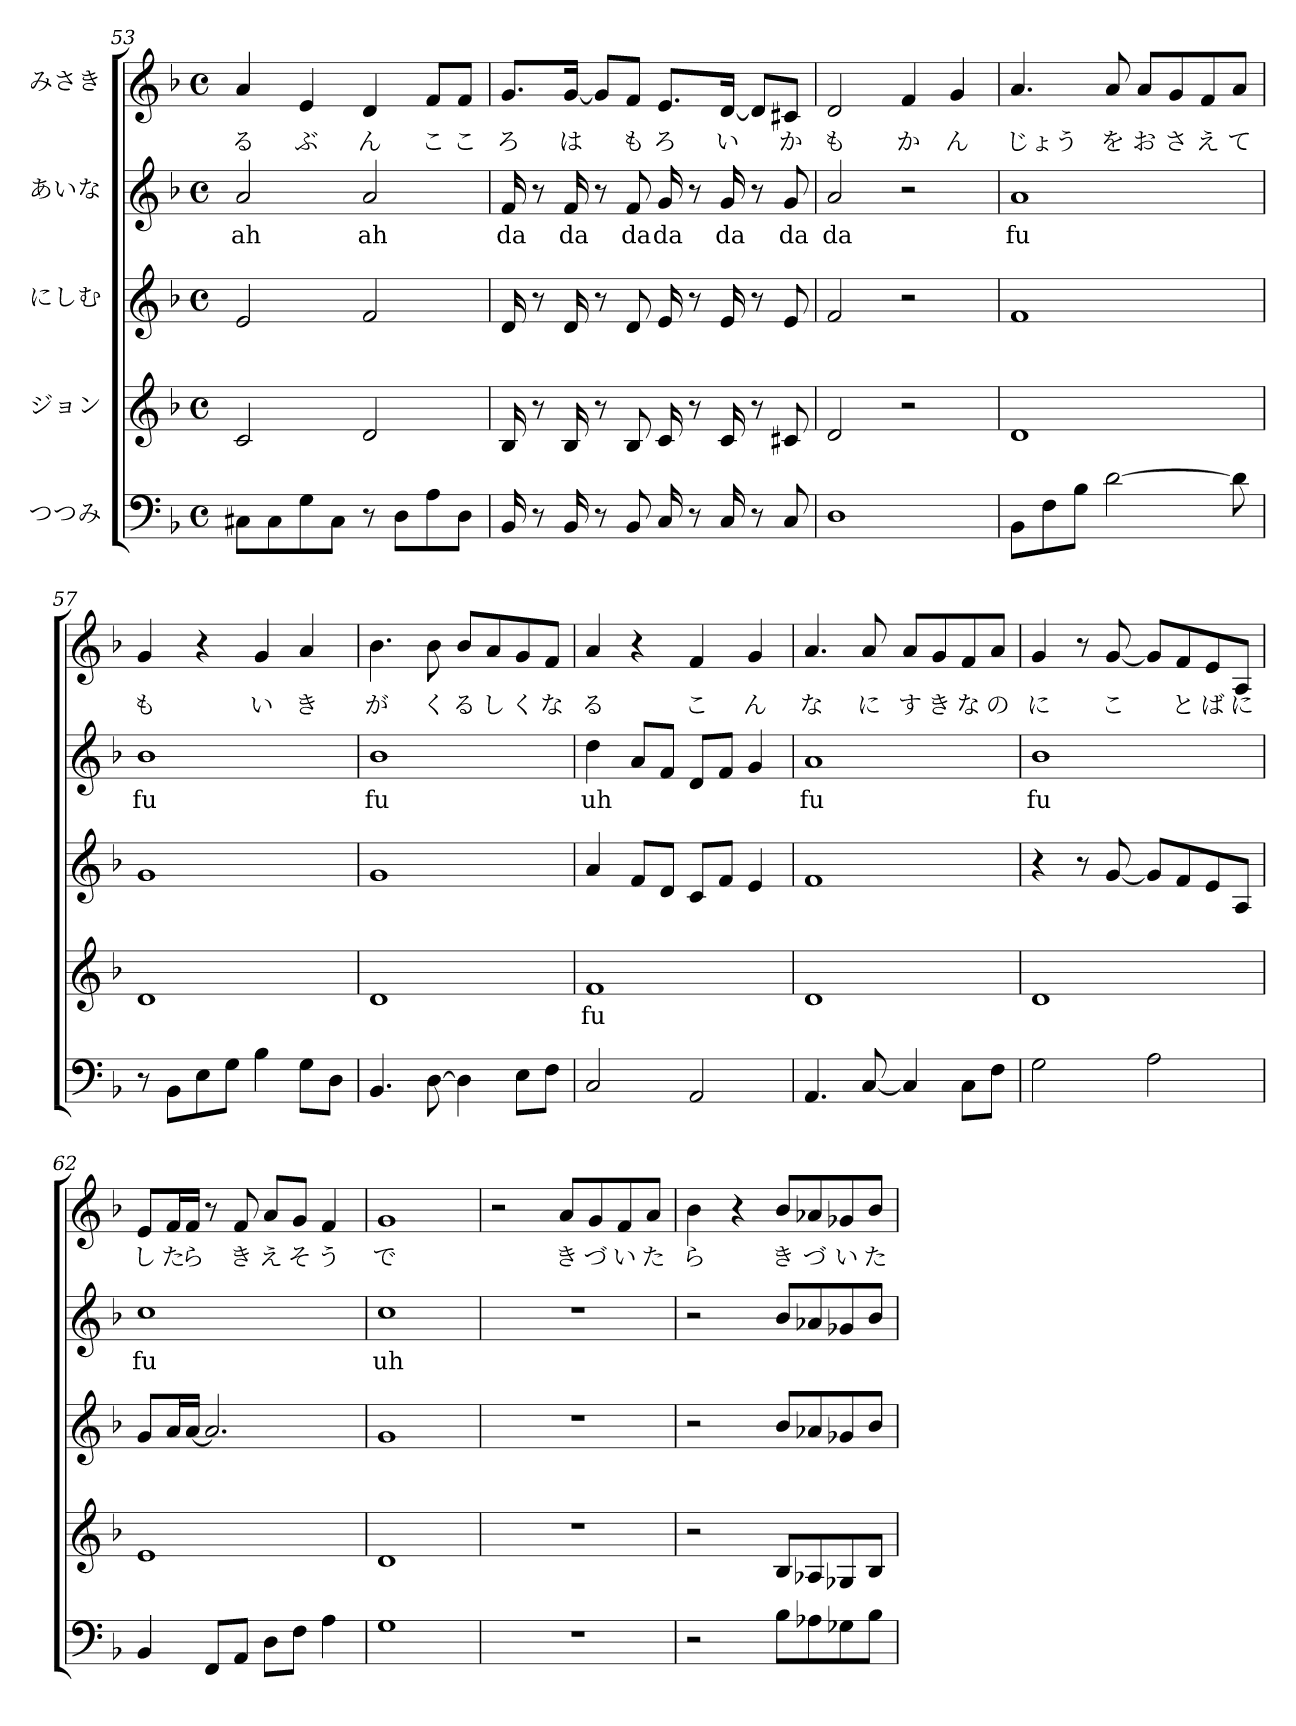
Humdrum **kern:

**kern	**kern	**text	**kern	**kern	**text	**kern	**text
*part5	*part4	*part4	*part3	*part2	*part2	*part1	*part1
*staff5	*staff4	*staff4	*staff3	*staff2	*staff2	*staff1	*staff1
*I"つつみ	*I"ジョン	*	*I"にしむ	*I"あいな	*	*I"みさき	*
*clefF4	*clefG2	*	*clefG2	*clefG2	*	*clefG2	*
*k[b-]	*k[b-]	*	*k[b-]	*k[b-]	*	*k[b-]	*
*M4/4	*M4/4	*	*M4/4	*M4/4	*	*M4/4	*
*met(c)	*met(c)	*	*met(c)	*met(c)	*	*met(c)	*
=53	=53	=53	=53	=53	=53	=53	=53
8C#XL	2c	.	2e	2a	ah	4a	る
8C#	.	.	.	.	.	.	.
8G	.	.	.	.	.	4e	ぶ
8C#J	.	.	.	.	.	.	.
8r	2d	.	2f	2a	ah	4d	ん
8DL	.	.	.	.	.	.	.
8A	.	.	.	.	.	8fL	こ
8DJ	.	.	.	.	.	8fJ	こ
=54	=54	=54	=54	=54	=54	=54	=54
16BB-	16B-	.	16d	16f	da	8.gL	ろ
8r	8r	.	8r	8r	.	.	.
16BB-	16B-	.	16d	16f	da	[16gJk	は
8r	8r	.	8r	8r	.	8gL]	.
8BB-	8B-	.	8d	8f	da	8fJ	も
16C	16c	.	16e	16g	da	8.eL	ろ
8r	8r	.	8r	8r	.	.	.
16C	16c	.	16e	16g	da	[16dJk	い
8r	8r	.	8r	8r	.	8dL]	.
8C	8c#X	.	8e	8g	da	8c#XJ	か
=55	=55	=55	=55	=55	=55	=55	=55
1D	2d	.	2f	2a	da	2d	も
.	2r	.	2r	2r	.	4f	か
.	.	.	.	.	.	4g	ん
=56	=56	=56	=56	=56	=56	=56	=56
8BB-L	1d	.	1f	1a	fu	4.a	じょう
8F	.	.	.	.	.	.	.
8B-J	.	.	.	.	.	.	.
[2d	.	.	.	.	.	8a	を
.	.	.	.	.	.	8aL	お
.	.	.	.	.	.	8g	さ
.	.	.	.	.	.	8f	え
8d]	.	.	.	.	.	8aJ	て
=57	=57	=57	=57	=57	=57	=57	=57
8r	1d	.	1g	1b-	fu	4g	も
8BB-L	.	.	.	.	.	.	.
8E	.	.	.	.	.	4r	.
8GJ	.	.	.	.	.	.	.
4B-	.	.	.	.	.	4g	い
8GL	.	.	.	.	.	4a	き
8DJ	.	.	.	.	.	.	.
=58	=58	=58	=58	=58	=58	=58	=58
4.BB-	1d	.	1g	1b-	fu	4.b-	が
[8D	.	.	.	.	.	8b-	く
4D]	.	.	.	.	.	8b-L	る
.	.	.	.	.	.	8a	し
8EL	.	.	.	.	.	8g	く
8FJ	.	.	.	.	.	8fJ	な
=59	=59	=59	=59	=59	=59	=59	=59
2C	1f	fu	4a	4dd	uh	4a	る
.	.	.	8fL	8aL	.	4r	.
.	.	.	8dJ	8fJ	.	.	.
2AA	.	.	8cL	8dL	.	4f	こ
.	.	.	8fJ	8fJ	.	.	.
.	.	.	4e	4g	.	4g	ん
=60	=60	=60	=60	=60	=60	=60	=60
4.AA	1d	.	1f	1a	fu	4.a	な
[8C	.	.	.	.	.	8a	に
4C]	.	.	.	.	.	8aL	す
.	.	.	.	.	.	8g	き
8CL	.	.	.	.	.	8f	な
8FJ	.	.	.	.	.	8aJ	の
=61	=61	=61	=61	=61	=61	=61	=61
2G	1d	.	4r	1b-	fu	4g	に
.	.	.	8r	.	.	8r	.
.	.	.	[8g	.	.	[8g	こ
2A	.	.	8gL]	.	.	8gL]	.
.	.	.	8f	.	.	8f	と
.	.	.	8e	.	.	8e	ば
.	.	.	8AJ	.	.	8AJ	に
=62	=62	=62	=62	=62	=62	=62	=62
4BB-	1e	.	8gL	1cc	fu	8eL	し
.	.	.	16aL	.	.	16fL	た
.	.	.	[16aJJ	.	.	16fJJ	ら
8FFL	.	.	2.a]	.	.	8r	.
8AAJ	.	.	.	.	.	8f	き
8DL	.	.	.	.	.	8aL	え
8FJ	.	.	.	.	.	8gJ	そ
4A	.	.	.	.	.	4f	う
=63	=63	=63	=63	=63	=63	=63	=63
1G	1d	.	1g	1cc	uh	1g	で
=64	=64	=64	=64	=64	=64	=64	=64
1r	1r	.	1r	1r	.	2r	.
.	.	.	.	.	.	8aL	き
.	.	.	.	.	.	8g	づ
.	.	.	.	.	.	8f	い
.	.	.	.	.	.	8aJ	た
=65	=65	=65	=65	=65	=65	=65	=65
2r	2r	.	2r	2r	.	4b-	ら
.	.	.	.	.	.	4r	.
8B-L	8B-L	.	8b-L	8b-L	.	8b-L	き
8A-X	8A-X	.	8a-X	8a-X	.	8a-X	づ
8G-X	8G-X	.	8g-X	8g-X	.	8g-X	い
8B-J	8B-J	.	8b-J	8b-J	.	8b-J	た
=	=	=	=	=	=	=	=
*-	*-	*-	*-	*-	*-	*-	*-
